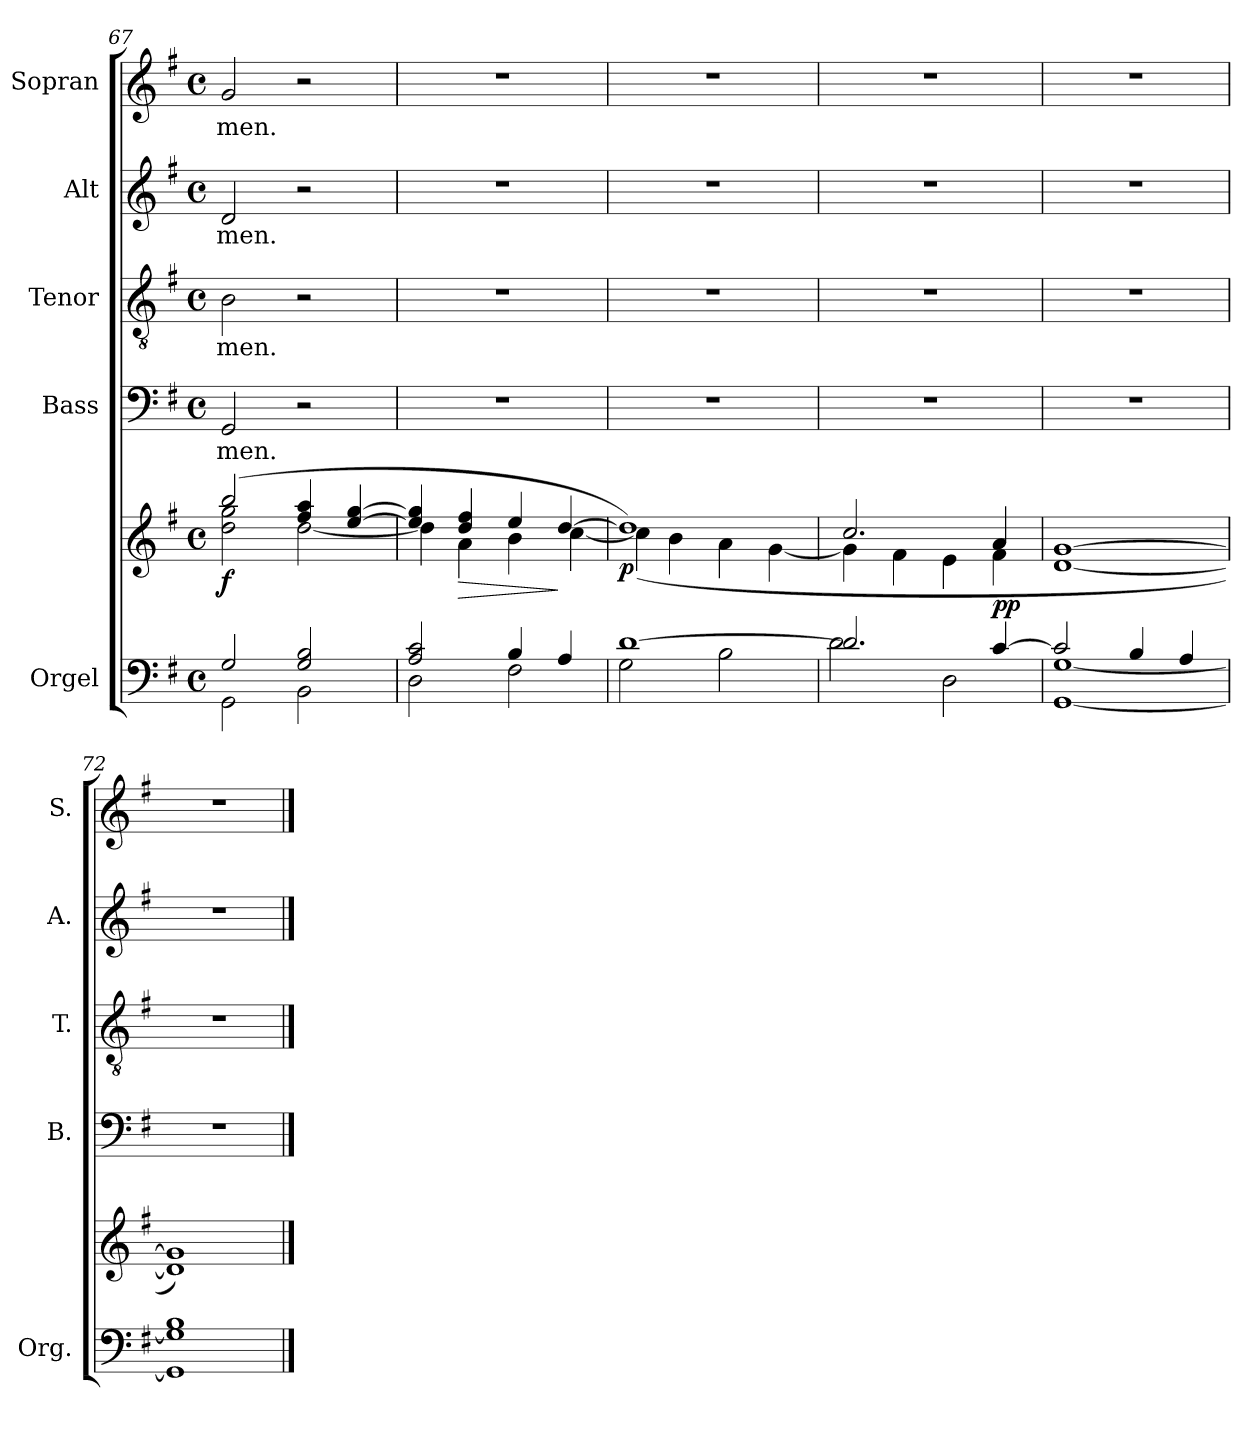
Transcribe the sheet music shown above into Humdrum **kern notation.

**kern	**kern	**dynam	**kern	**text	**kern	**text	**kern	**text	**kern	**text
*part5	*part5	*part5	*part4	*part4	*part3	*part3	*part2	*part2	*part1	*part1
*staff6	*staff5	*staff5/6	*staff4	*staff4	*staff3	*staff3	*staff2	*staff2	*staff1	*staff1
*I"Orgel	*	*	*I"Bass	*	*I"Tenor	*	*I"Alt	*	*I"Sopran	*
*I'Org.	*	*	*I'B.	*	*I'T.	*	*I'A.	*	*I'S.	*
!!LO:LB:g=z
*clefF4	*clefG2	*	*clefF4	*	*clefGv2	*	*clefG2	*	*clefG2	*
*k[f#]	*k[f#]	*	*k[f#]	*	*k[f#]	*	*k[f#]	*	*k[f#]	*
*G:	*G:	*	*G:	*	*G:	*	*G:	*	*G:	*
*M4/4	*M4/4	*	*M4/4	*	*M4/4	*	*M4/4	*	*M4/4	*
*met(c)	*met(c)	*	*met(c)	*	*met(c)	*	*met(c)	*	*met(c)	*
=67	=67	=67	=67	=67	=67	=67	=67	=67	=67	=67
*^	*^	*	*	*	*	*	*	*	*	*
!	!	!	!	!LO:DY:b	!	!LO:LY:b	!	!LO:LY:b	!	!LO:LY:b	!	!LO:LY:b
2G/	2GG\	(2bb/	2dd\ 2gg\	f	2GG/	-men.	2B\	-men.	2d/	-men.	2g/	-men.
2G/ 2B/	2BB\	4ff#/ 4aa/	[<2dd\	.	2r	.	2r	.	2r	.	2r	.
.	.	[>4ee/ [>4gg/	.	.	.	.	.	.	.	.	.	.
=68	=68	=68	=68	=68	=68	=68	=68	=68	=68	=68	=68	=68
2A/ 2c/	2D\	4ee/] 4gg/]	4dd\]	.	1r	.	1r	.	1r	.	1r	.
!	!	!	!	!LO:HP:b	!	!	!	!	!	!	!	!
.	.	4dd/ 4ff#/	4a\	>	.	.	.	.	.	.	.	.
4B/	2F#\	4ee/	4b\	.	.	.	.	.	.	.	.	.
4A/	.	[>4dd/	[<4cc\	]	.	.	.	.	.	.	.	.
=69	=69	=69	=69	=69	=69	=69	=69	=69	=69	=69	=69	=69
!	!	!	!	!LO:DY:b	!	!	!	!	!	!	!	!
[>1d	2G\	1dd])	(>4cc\]	p	1r	.	1r	.	1r	.	1r	.
.	.	.	4b\	.	.	.	.	.	.	.	.	.
.	2B\	.	4a\	.	.	.	.	.	.	.	.	.
.	.	.	[<4g\	.	.	.	.	.	.	.	.	.
=70	=70	=70	=70	=70	=70	=70	=70	=70	=70	=70	=70	=70
2.d/]	2d\	2.cc/	4g\]	.	1r	.	1r	.	1r	.	1r	.
.	.	.	4f#\	.	.	.	.	.	.	.	.	.
.	2D\	.	4e\	.	.	.	.	.	.	.	.	.
!	!	!	!	!LO:DY:b	!	!	!	!	!	!	!	!
[>4c/	.	4a/	4f#\	pp	.	.	.	.	.	.	.	.
*	*	*v	*v	*	*	*	*	*	*	*	*	*
=71	=71	=71	=71	=71	=71	=71	=71	=71	=71	=71	=71
2c/]	[<1GG [<1G	[1d [1g	.	1r	.	1r	.	1r	.	1r	.
4B/	.	.	.	.	.	.	.	.	.	.	.
4A/	.	.	.	.	.	.	.	.	.	.	.
=72	=72	=72	=72	=72	=72	=72	=72	=72	=72	=72	=72
1B	1GG] 1G]	1d] 1g])	.	1r	.	1r	.	1r	.	1r	.
*v	*v	*	*	*	*	*	*	*	*	*	*
==	==	==	==	==	==	==	==	==	==	==
*-	*-	*-	*-	*-	*-	*-	*-	*-	*-	*-
